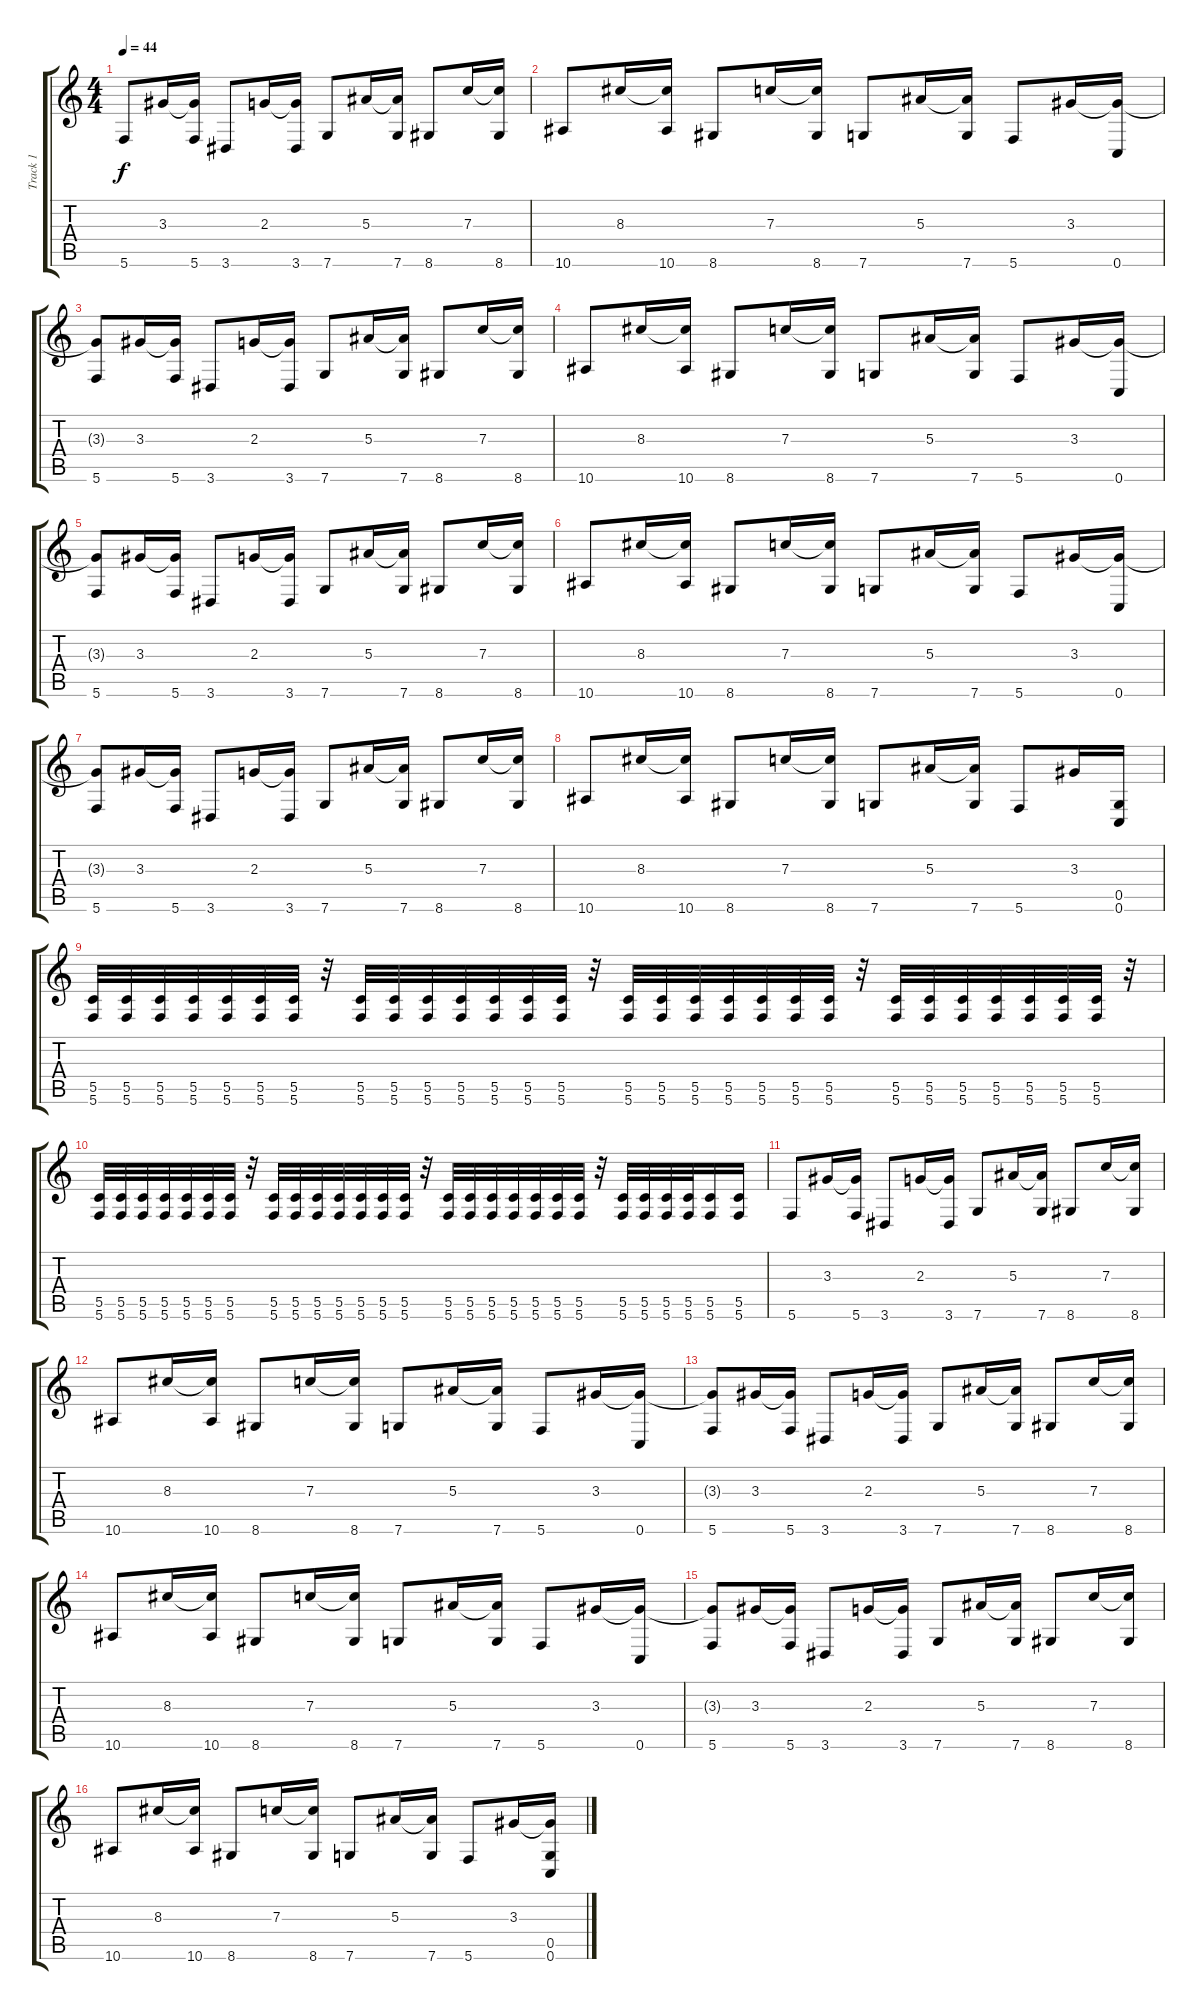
\track ("Track 1" "Track 1") {instrument electricguitarmuted}
\staff {score tabs}
\tuning (D4 A3 F3 C3 G2 C2) {hide}
\ts (4 4)
\tempo 44
\clef g2
\ks c
5.6.8{dy f instrument electricguitarmuted} 3.3.16{instrument acousticguitarnylon} (3.3{t} 5.6).16{instrument electricguitarmuted} 3.6.8 2.3.16{instrument acousticguitarnylon} (2.3{t} 3.6).16{instrument electricguitarmuted} 7.6.8 5.3.16{instrument acousticguitarnylon} (5.3{t} 7.6).16{instrument electricguitarmuted} 8.6.8 7.3.16{instrument acousticguitarnylon} (7.3{t} 8.6).16{instrument electricguitarmuted} |
10.6.8 8.3.16{instrument acousticguitarnylon} (8.3{t} 10.6).16{instrument electricguitarmuted} 8.6.8 7.3.16{instrument acousticguitarnylon} (7.3{t} 8.6).16{instrument electricguitarmuted} 7.6.8 5.3.16{instrument acousticguitarnylon} (5.3{t} 7.6).16{instrument electricguitarmuted} 5.6.8 3.3.16{instrument acousticguitarnylon} (3.3{t} 0.6).16{instrument electricguitarmuted} |
(3.3{t} 5.6).8 3.3.16{instrument acousticguitarnylon} (3.3{t} 5.6).16{instrument electricguitarmuted} 3.6.8 2.3.16{instrument acousticguitarnylon} (2.3{t} 3.6).16{instrument electricguitarmuted} 7.6.8 5.3.16{instrument acousticguitarnylon} (5.3{t} 7.6).16{instrument electricguitarmuted} 8.6.8 7.3.16{instrument acousticguitarnylon} (7.3{t} 8.6).16{instrument electricguitarmuted} |
10.6.8 8.3.16{instrument acousticguitarnylon} (8.3{t} 10.6).16{instrument electricguitarmuted} 8.6.8 7.3.16{instrument acousticguitarnylon} (7.3{t} 8.6).16{instrument electricguitarmuted} 7.6.8 5.3.16{instrument acousticguitarnylon} (5.3{t} 7.6).16{instrument electricguitarmuted} 5.6.8 3.3.16{instrument acousticguitarnylon} (3.3{t} 0.6).16{instrument electricguitarmuted} |
(3.3{t} 5.6).8 3.3.16{instrument acousticguitarnylon} (3.3{t} 5.6).16{instrument electricguitarmuted} 3.6.8 2.3.16{instrument acousticguitarnylon} (2.3{t} 3.6).16{instrument electricguitarmuted} 7.6.8 5.3.16{instrument acousticguitarnylon} (5.3{t} 7.6).16{instrument electricguitarmuted} 8.6.8 7.3.16{instrument acousticguitarnylon} (7.3{t} 8.6).16{instrument electricguitarmuted} |
10.6.8 8.3.16{instrument acousticguitarnylon} (8.3{t} 10.6).16{instrument electricguitarmuted} 8.6.8 7.3.16{instrument acousticguitarnylon} (7.3{t} 8.6).16{instrument electricguitarmuted} 7.6.8 5.3.16{instrument acousticguitarnylon} (5.3{t} 7.6).16{instrument electricguitarmuted} 5.6.8 3.3.16{instrument acousticguitarnylon} (3.3{t} 0.6).16{instrument electricguitarmuted} |
(3.3{t} 5.6).8 3.3.16{instrument acousticguitarnylon} (3.3{t} 5.6).16{instrument electricguitarmuted} 3.6.8 2.3.16{instrument acousticguitarnylon} (2.3{t} 3.6).16{instrument electricguitarmuted} 7.6.8 5.3.16{instrument acousticguitarnylon} (5.3{t} 7.6).16{instrument electricguitarmuted} 8.6.8 7.3.16{instrument acousticguitarnylon} (7.3{t} 8.6).16{instrument electricguitarmuted} |
10.6.8 8.3.16{instrument acousticguitarnylon} (8.3{t} 10.6).16{instrument electricguitarmuted} 8.6.8 7.3.16{instrument acousticguitarnylon} (7.3{t} 8.6).16{instrument electricguitarmuted} 7.6.8 5.3.16{instrument acousticguitarnylon} (5.3{t} 7.6).16{instrument electricguitarmuted} 5.6.8 3.3.16{instrument acousticguitarnylon} (0.5 0.6).16{instrument overdrivenguitar} |
(5.5 5.6).32{instrument overdrivenguitar} (5.5 5.6).32 (5.5 5.6).32 (5.5 5.6).32 (5.5 5.6).32 (5.5 5.6).32 (5.5 5.6).32 r.32 (5.5 5.6).32 (5.5 5.6).32 (5.5 5.6).32 (5.5 5.6).32 (5.5 5.6).32 (5.5 5.6).32 (5.5 5.6).32 r.32 (5.5 5.6).32 (5.5 5.6).32 (5.5 5.6).32 (5.5 5.6).32 (5.5 5.6).32 (5.5 5.6).32 (5.5 5.6).32 r.32 (5.5 5.6).32 (5.5 5.6).32 (5.5 5.6).32 (5.5 5.6).32 (5.5 5.6).32 (5.5 5.6).32 (5.5 5.6).32 r.32 |
(5.5 5.6).32 (5.5 5.6).32 (5.5 5.6).32 (5.5 5.6).32 (5.5 5.6).32 (5.5 5.6).32 (5.5 5.6).32 r.32 (5.5 5.6).32 (5.5 5.6).32 (5.5 5.6).32 (5.5 5.6).32 (5.5 5.6).32 (5.5 5.6).32 (5.5 5.6).32 r.32 (5.5 5.6).32 (5.5 5.6).32 (5.5 5.6).32 (5.5 5.6).32 (5.5 5.6).32 (5.5 5.6).32 (5.5 5.6).32 r.32 (5.5 5.6).32 (5.5 5.6).32 (5.5 5.6).32 (5.5 5.6).32 (5.5 5.6).16 (5.5 5.6).16 |
5.6.8{instrument electricguitarmuted} 3.3.16{instrument acousticguitarnylon} (3.3{t} 5.6).16{instrument electricguitarmuted} 3.6.8 2.3.16{instrument acousticguitarnylon} (2.3{t} 3.6).16{instrument electricguitarmuted} 7.6.8 5.3.16{instrument acousticguitarnylon} (5.3{t} 7.6).16{instrument electricguitarmuted} 8.6.8 7.3.16{instrument acousticguitarnylon} (7.3{t} 8.6).16{instrument electricguitarmuted} |
10.6.8 8.3.16{instrument acousticguitarnylon} (8.3{t} 10.6).16{instrument electricguitarmuted} 8.6.8 7.3.16{instrument acousticguitarnylon} (7.3{t} 8.6).16{instrument electricguitarmuted} 7.6.8 5.3.16{instrument acousticguitarnylon} (5.3{t} 7.6).16{instrument electricguitarmuted} 5.6.8 3.3.16{instrument acousticguitarnylon} (3.3{t} 0.6).16{instrument electricguitarmuted} |
(3.3{t} 5.6).8 3.3.16{instrument acousticguitarnylon} (3.3{t} 5.6).16{instrument electricguitarmuted} 3.6.8 2.3.16{instrument acousticguitarnylon} (2.3{t} 3.6).16{instrument electricguitarmuted} 7.6.8 5.3.16{instrument acousticguitarnylon} (5.3{t} 7.6).16{instrument electricguitarmuted} 8.6.8 7.3.16{instrument acousticguitarnylon} (7.3{t} 8.6).16{instrument electricguitarmuted} |
10.6.8 8.3.16{instrument acousticguitarnylon} (8.3{t} 10.6).16{instrument electricguitarmuted} 8.6.8 7.3.16{instrument acousticguitarnylon} (7.3{t} 8.6).16{instrument electricguitarmuted} 7.6.8 5.3.16{instrument acousticguitarnylon} (5.3{t} 7.6).16{instrument electricguitarmuted} 5.6.8 3.3.16{instrument acousticguitarnylon} (3.3{t} 0.6).16{instrument electricguitarmuted} |
(3.3{t} 5.6).8 3.3.16{instrument acousticguitarnylon} (3.3{t} 5.6).16{instrument electricguitarmuted} 3.6.8 2.3.16{instrument acousticguitarnylon} (2.3{t} 3.6).16{instrument electricguitarmuted} 7.6.8 5.3.16{instrument acousticguitarnylon} (5.3{t} 7.6).16{instrument electricguitarmuted} 8.6.8 7.3.16{instrument acousticguitarnylon} (7.3{t} 8.6).16{instrument electricguitarmuted} |
10.6.8 8.3.16{instrument acousticguitarnylon} (8.3{t} 10.6).16{instrument electricguitarmuted} 8.6.8 7.3.16{instrument acousticguitarnylon} (7.3{t} 8.6).16{instrument electricguitarmuted} 7.6.8 5.3.16{instrument acousticguitarnylon} (5.3{t} 7.6).16{instrument electricguitarmuted} 5.6.8 3.3.16{instrument acousticguitarnylon} (3.3{t} 0.5 0.6).16{instrument overdrivenguitar}
